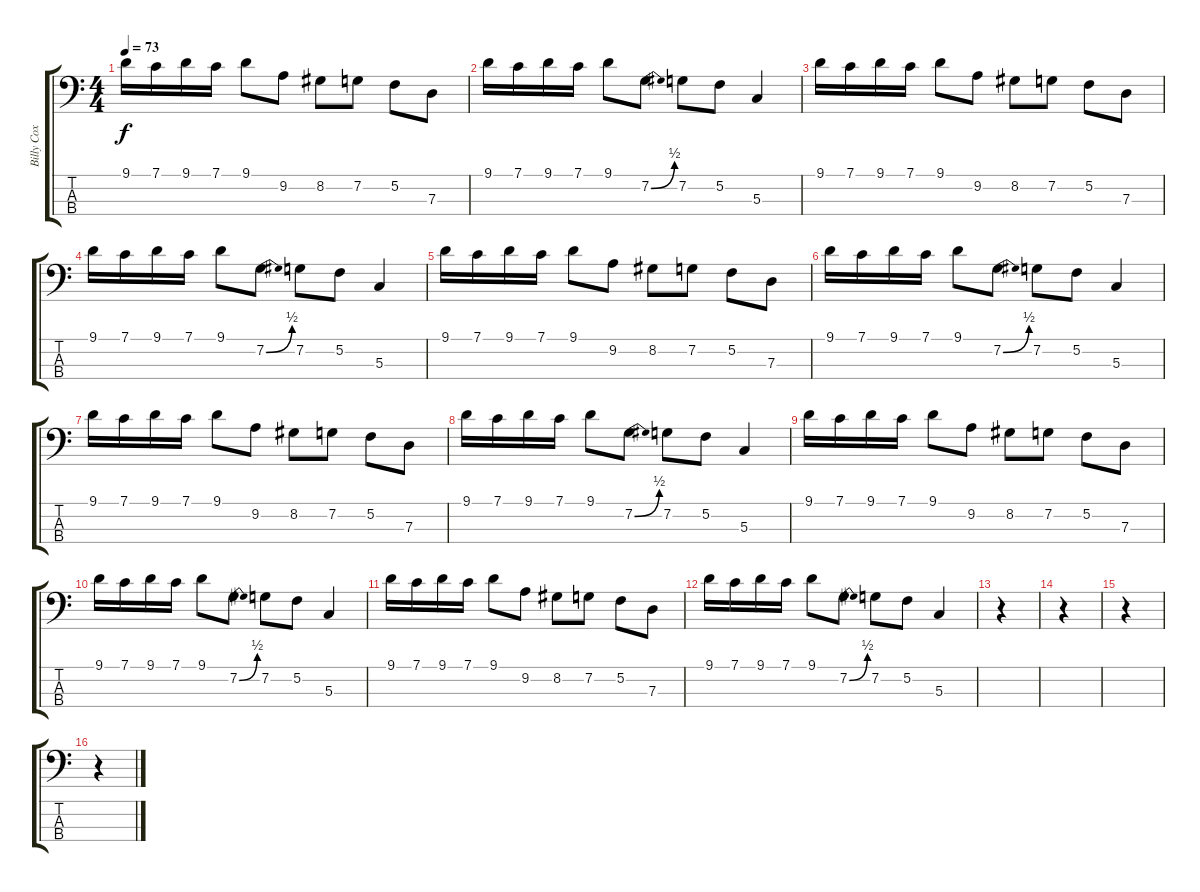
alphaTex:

\track ("Billy Cox" "Billy Cox") {instrument electricbassfinger}
\staff {score tabs}
\tuning (F2 C2 G1 D1) {hide}
\ts (4 4)
\tempo 73
\clef f4
\ks c
9.1.16{dy f} 7.1.16 9.1.16 7.1.16 9.1.8 9.2.8 8.2.8 7.2.8 5.2.8 7.3.8 |
9.1.16 7.1.16 9.1.16 7.1.16 9.1.8 7.2{be (bend 0 0 60 2)}.8 7.2.8 5.2.8 5.3.4 |
9.1.16 7.1.16 9.1.16 7.1.16 9.1.8 9.2.8 8.2.8 7.2.8 5.2.8 7.3.8 |
9.1.16 7.1.16 9.1.16 7.1.16 9.1.8 7.2{be (bend 0 0 60 2)}.8 7.2.8 5.2.8 5.3.4 |
9.1.16 7.1.16 9.1.16 7.1.16 9.1.8 9.2.8 8.2.8 7.2.8 5.2.8 7.3.8 |
9.1.16 7.1.16 9.1.16 7.1.16 9.1.8 7.2{be (bend 0 0 60 2)}.8 7.2.8 5.2.8 5.3.4 |
9.1.16 7.1.16 9.1.16 7.1.16 9.1.8 9.2.8 8.2.8 7.2.8 5.2.8 7.3.8 |
9.1.16 7.1.16 9.1.16 7.1.16 9.1.8 7.2{be (bend 0 0 60 2)}.8 7.2.8 5.2.8 5.3.4 |
9.1.16 7.1.16 9.1.16 7.1.16 9.1.8 9.2.8 8.2.8 7.2.8 5.2.8 7.3.8 |
9.1.16 7.1.16 9.1.16 7.1.16 9.1.8 7.2{be (bend 0 0 60 2)}.8 7.2.8 5.2.8 5.3.4 |
9.1.16 7.1.16 9.1.16 7.1.16 9.1.8 9.2.8 8.2.8 7.2.8 5.2.8 7.3.8 |
9.1.16 7.1.16 9.1.16 7.1.16 9.1.8 7.2{be (bend 0 0 60 2)}.8 7.2.8 5.2.8 5.3.4 |
r.4 |
r.4 |
r.4 |
r.4
